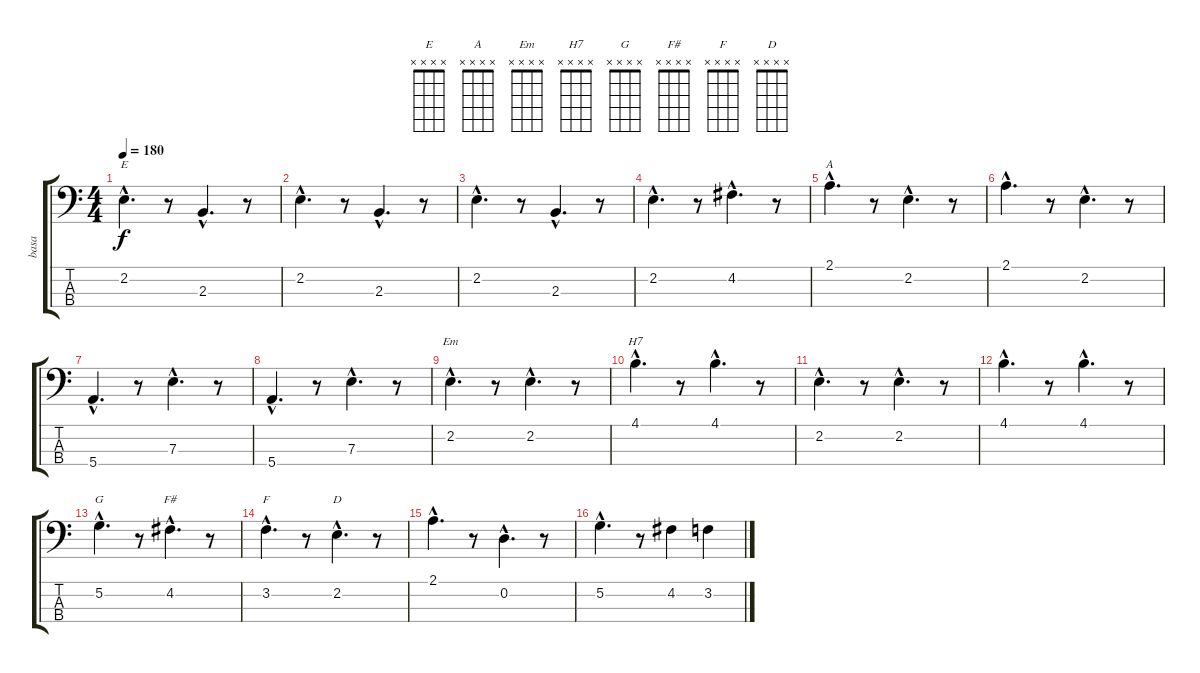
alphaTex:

\track ("basa" "basa") {instrument acousticbass}
\staff {score tabs}
\tuning (G2 D2 A1 E1) {hide}
\chord ("E" x x x x)
\chord ("A" x x x x)
\chord ("Em" x x x x)
\chord ("H7" x x x x)
\chord ("G" x x x x)
\chord ("F#" x x x x)
\chord ("F" x x x x)
\chord ("D" x x x x)
\ts (4 4)
\tempo 180
\clef f4
\ks c
2.2{hac}.4{d ch "E" dy f} r.8 2.3{hac}.4{d} r.8 |
2.2{hac}.4{d} r.8 2.3{hac}.4{d} r.8 |
2.2{hac}.4{d} r.8 2.3{hac}.4{d} r.8 |
2.2{hac}.4{d} r.8 4.2{hac}.4{d} r.8 |
2.1{hac}.4{d ch "A"} r.8 2.2{hac}.4{d} r.8 |
2.1{hac}.4{d} r.8 2.2{hac}.4{d} r.8 |
5.4{hac}.4{d} r.8 7.3{hac}.4{d} r.8 |
5.4{hac}.4{d} r.8 7.3{hac}.4{d} r.8 |
2.2{hac}.4{d ch "Em"} r.8 2.2{hac}.4{d} r.8 |
4.1{hac}.4{d ch "H7"} r.8 4.1{hac}.4{d} r.8 |
2.2{hac}.4{d} r.8 2.2{hac}.4{d} r.8 |
4.1{hac}.4{d} r.8 4.1{hac}.4{d} r.8 |
5.2{hac}.4{d ch "G"} r.8 4.2{hac}.4{d ch "F#"} r.8 |
3.2{hac}.4{d ch "F"} r.8 2.2{hac}.4{d ch "D"} r.8 |
2.1{hac}.4{d} r.8 0.2{hac}.4{d} r.8 |
5.2{hac}.4{d} r.8 4.2.4 3.2.4
